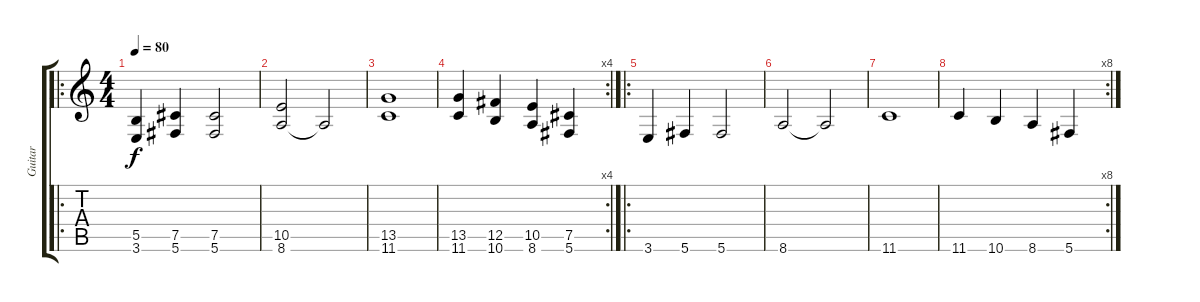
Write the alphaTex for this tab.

\track ("Guitar" "Guitar") {instrument distortionguitar}
\staff {score tabs}
\tuning (Db4 Ab3 E3 B2 Gb2 Db2) {hide}
\ro
\ts (4 4)
\tempo 80
\clef g2
\ks c
(5.5 3.6).4{dy f} (7.5 5.6).4 (7.5 5.6).2 |
(10.5 8.6).2 8.6{t}.2 |
(13.5 11.6).1 |
\rc 4
(13.5 11.6).4 (12.5 10.6).4 (10.5 8.6).4 (7.5 5.6).4 |
\ro
3.6.4{volume 10 instrument distortionguitar} 5.6.4 5.6.2 |
8.6.2 8.6{t}.2 |
11.6.1 |
\rc 8
11.6.4 10.6.4 8.6.4 5.6.4
